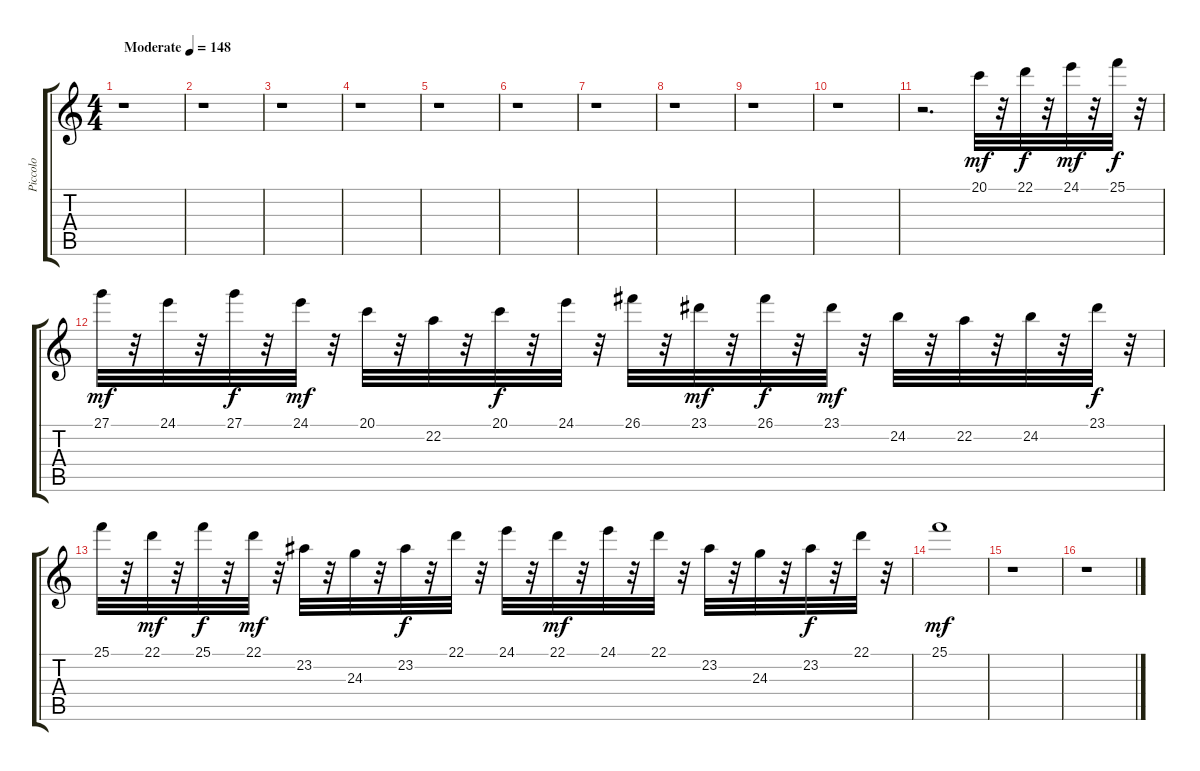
\track ("Piccolo" "Piccolo") {instrument piccolo}
\staff {score tabs}
\tuning (E4 B3 G3 D3 A2 E2) {hide}
\ts (4 4)
\tempo (148 "Moderate")
\clef g2
\ks c
r.1{dy mf instrument piccolo} |
r.1 |
r.1 |
r.1 |
r.1 |
r.1 |
r.1 |
r.1 |
r.1 |
r.1 |
r.2{d} 20.1.32 r.32 22.1.32{dy f} r.32 24.1.32{dy mf} r.32 25.1.32{dy f} r.32 |
27.1.32{dy mf} r.32 24.1.32 r.32 27.1.32{dy f} r.32 24.1.32{dy mf} r.32 20.1.32 r.32 22.2.32 r.32 20.1.32{dy f} r.32 24.1.32 r.32 26.1.32 r.32 23.1.32{dy mf} r.32 26.1.32{dy f} r.32 23.1.32{dy mf} r.32 24.2.32 r.32 22.2.32 r.32 24.2.32 r.32 23.1.32{dy f} r.32 |
25.1.32 r.32 22.1.32{dy mf} r.32 25.1.32{dy f} r.32 22.1.32{dy mf} r.32 23.2.32 r.32 24.3.32 r.32 23.2.32{dy f} r.32 22.1.32 r.32 24.1.32 r.32 22.1.32{dy mf} r.32 24.1.32 r.32 22.1.32 r.32 23.2.32 r.32 24.3.32 r.32 23.2.32{dy f} r.32 22.1.32 r.32 |
25.1.1{dy mf} |
r.1 |
r.1
